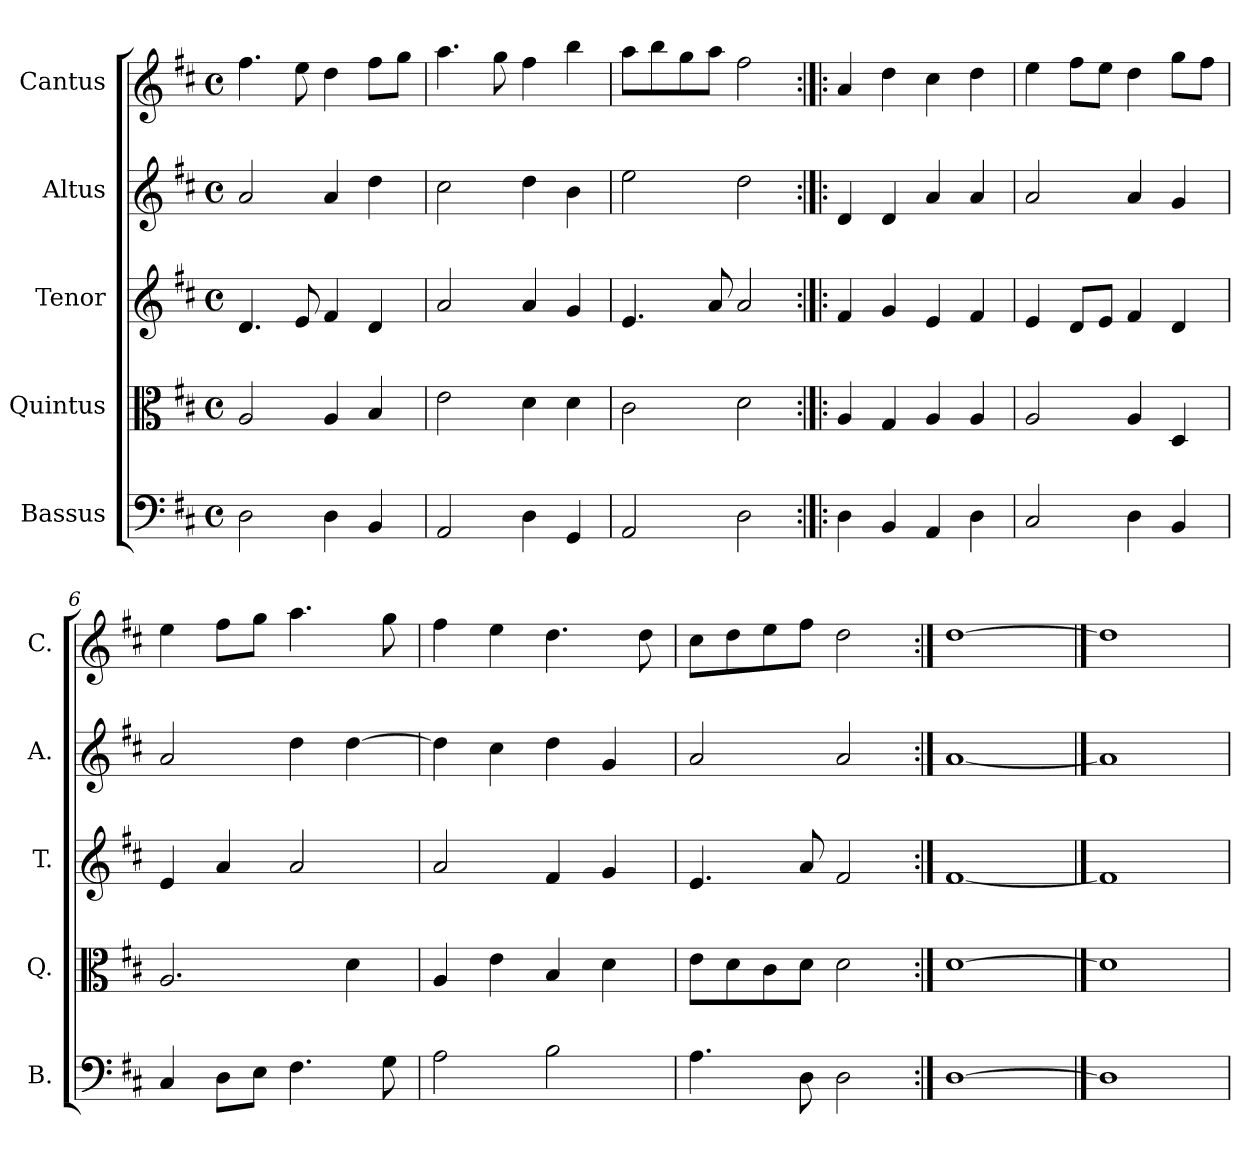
**kern	**kern	**kern	**kern	**kern
*part5	*part4	*part3	*part2	*part1
*staff5	*staff4	*staff3	*staff2	*staff1
*I"Bassus	*I"Quintus	*I"Tenor	*I"Altus	*I"Cantus
*I'B.	*I'Q.	*I'T.	*I'A.	*I'C.
*clefF4	*clefC3	*clefG2	*clefG2	*clefG2
*k[f#c#]	*k[f#c#]	*k[f#c#]	*k[f#c#]	*k[f#c#]
*D:	*D:	*D:	*D:	*D:
*M4/4	*M4/4	*M4/4	*M4/4	*M4/4
*met(c)	*met(c)	*met(c)	*met(c)	*met(c)
=1	=1	=1	=1	=1
2D\	2A/	4.d/	2a/	4.ff#\
.	.	8e/	.	8ee\
4D\	4A/	4f#/	4a/	4dd\
4BB/	4B/	4d/	4dd\	8ff#\L
.	.	.	.	8gg\J
=2	=2	=2	=2	=2
2AA/	2e\	2a/	2cc#\	4.aa\
.	.	.	.	8gg\
4D\	4d\	4a/	4dd\	4ff#\
4GG/	4d\	4g/	4b\	4bb\
=3	=3	=3	=3	=3
2AA/	2c#\	4.e/	2ee\	8aa\L
.	.	.	.	8bb\
.	.	.	.	8gg\
.	.	8a/	.	8aa\J
2D\	2d\	2a/	2dd\	2ff#\
=4:|!|:	=4:|!|:	=4:|!|:	=4:|!|:	=4:|!|:
4D\	4A/	4f#/	4d/	4a/
4BB/	4G/	4g/	4d/	4dd\
4AA/	4A/	4e/	4a/	4cc#\
4D\	4A/	4f#/	4a/	4dd\
=5	=5	=5	=5	=5
2C#/	2A/	4e/	2a/	4ee\
.	.	8d/L	.	8ff#\L
.	.	8e/J	.	8ee\J
4D\	4A/	4f#/	4a/	4dd\
4BB/	4D/	4d/	4g/	8gg\L
.	.	.	.	8ff#\J
=6	=6	=6	=6	=6
4C#/	2.A/	4e/	2a/	4ee\
8D\L	.	4a/	.	8ff#\L
8E\J	.	.	.	8gg\J
4.F#\	.	2a/	4dd\	4.aa\
.	4d\	.	[4dd\	.
8G\	.	.	.	8gg\
=7	=7	=7	=7	=7
2A\	4A/	2a/	4dd\]	4ff#\
.	4e\	.	4cc#\	4ee\
2B\	4B/	4f#/	4dd\	4.dd\
.	4d\	4g/	4g/	.
.	.	.	.	8dd\
=8	=8	=8	=8	=8
4.A\	8e\L	4.e/	2a/	8cc#\L
.	8d\	.	.	8dd\
.	8c#\	.	.	8ee\
8D\	8d\J	8a/	.	8ff#\J
2D\	2d\	2f#/	2a/	2dd\
=9:|!	=9:|!	=9:|!	=9:|!	=9:|!
[1D\	[1d\	[1f#/	[1a/	[1dd\
==10	==10	==10	==10	==10
1D\]	1d\]	1f#/]	1a/]	1dd\]
=	=	=	=	=
*-	*-	*-	*-	*-
